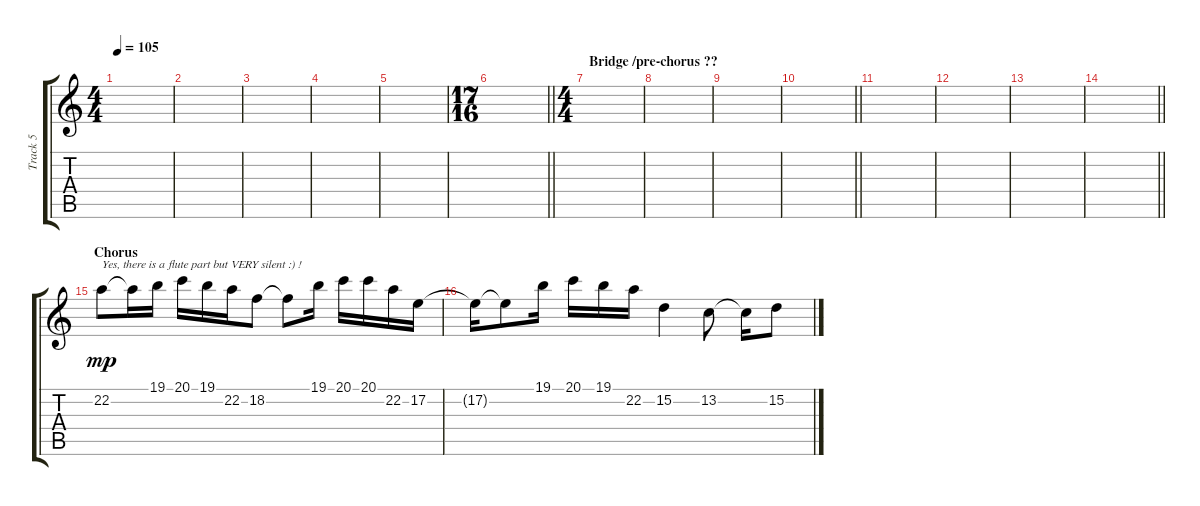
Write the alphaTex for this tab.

\track ("Track 5" "Track 5") {instrument panflute}
\staff {score tabs}
\tuning (E4 B3 G3 D3 A2 E2) {hide}
\ts (4 4)
\tempo 105
\clef g2
\ks c
|
|
|
|
|
\ts (17 16)
\barLineRight lightlight
|
\ts (4 4)
\section ("" "Bridge /pre-chorus ??")
|
|
|
\barLineRight lightlight
|
|
|
|
\barLineRight lightlight
|
\section ("" "Chorus")
22.2.8{txt "Yes, there is a flute part but VERY silent :) !" dy mp} 22.2{t}.16 19.1.16 20.1.16 19.1.16 22.2.16 18.2.8 18.2{t}.8 19.1.16 20.1.16 20.1.16 22.2.16 17.2.16 |
17.2{t}.16 17.2{t}.8 19.1.16 20.1.16 19.1.16 22.2.16 15.2.4 13.2.8 13.2{t}.16 15.2.8
